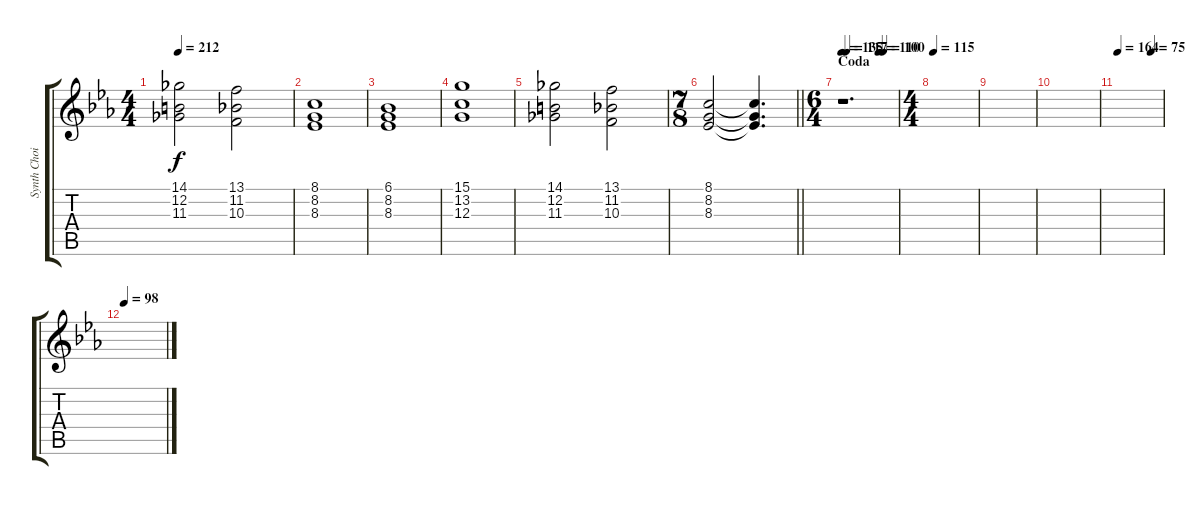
\track ("Synth Choir (Paul Morris)" "Synth Choi") {instrument synthvoice}
\staff {score tabs}
\tuning (E4 B3 G3 D3 A2 E2) {hide}
\ts (4 4)
\tempo 212
\clef g2
\ks cminor
(14.1 12.2 11.3).2{dy f} (13.1 11.2 10.3).2 |
(8.1 8.2 8.3).1 |
(6.1 8.2 8.3).1 |
(15.1 13.2 12.3).1 |
(14.1 12.2 11.3).2 (13.1 11.2 10.3).2 |
\ts (7 8)
\barLineRight lightlight
(8.1 8.2 8.3).2 (8.1{t} 8.2{t} 8.3{t}).4{d} |
\ts (6 4)
\section ("" "Coda")
\tempo 135
\tempo (117 0.08333333333333333)
\tempo (110 0.6666666666666666)
\tempo (100 0.75)
r.1{d} |
\ts (4 4)
\tempo 115
|
|
|
\tempo 164
\tempo (75 0.75)
|
\tempo 98
